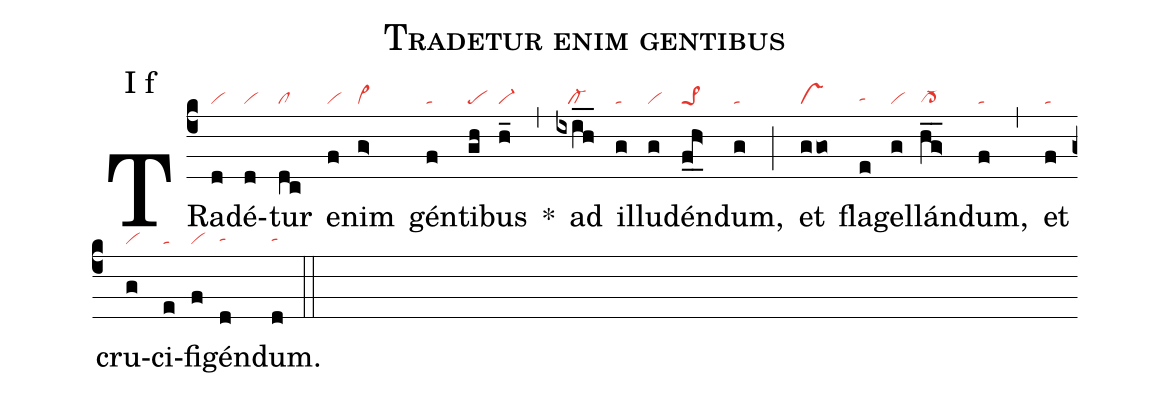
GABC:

name: Tradetur enim gentibus;
annotation: I f;
mode: 1;
nabc-lines: 1;
%%
(c4)
TRa(d|vi)dé(d|vi)tur(dc|cl) e(f|vi)nim(g>|vi>) gén(f|ta)ti(gh|pe)bus(h_|vi-) *(,)
ad(ixih__|///cl-) il(g|ta)lu(g|vi)dén(f_0qh>_0|pe>1)dum,(g|ta) (;)
et(ggo<|vs) fla(e|tahg)gel(g|vi)lán(h_g>_|cl->)dum,(f|ta) (,)
et(f|ta) cru(g|vi)ci(e|ta)fi(f|vi)gén(d|tahg)dum.(d|tahg) (::)
